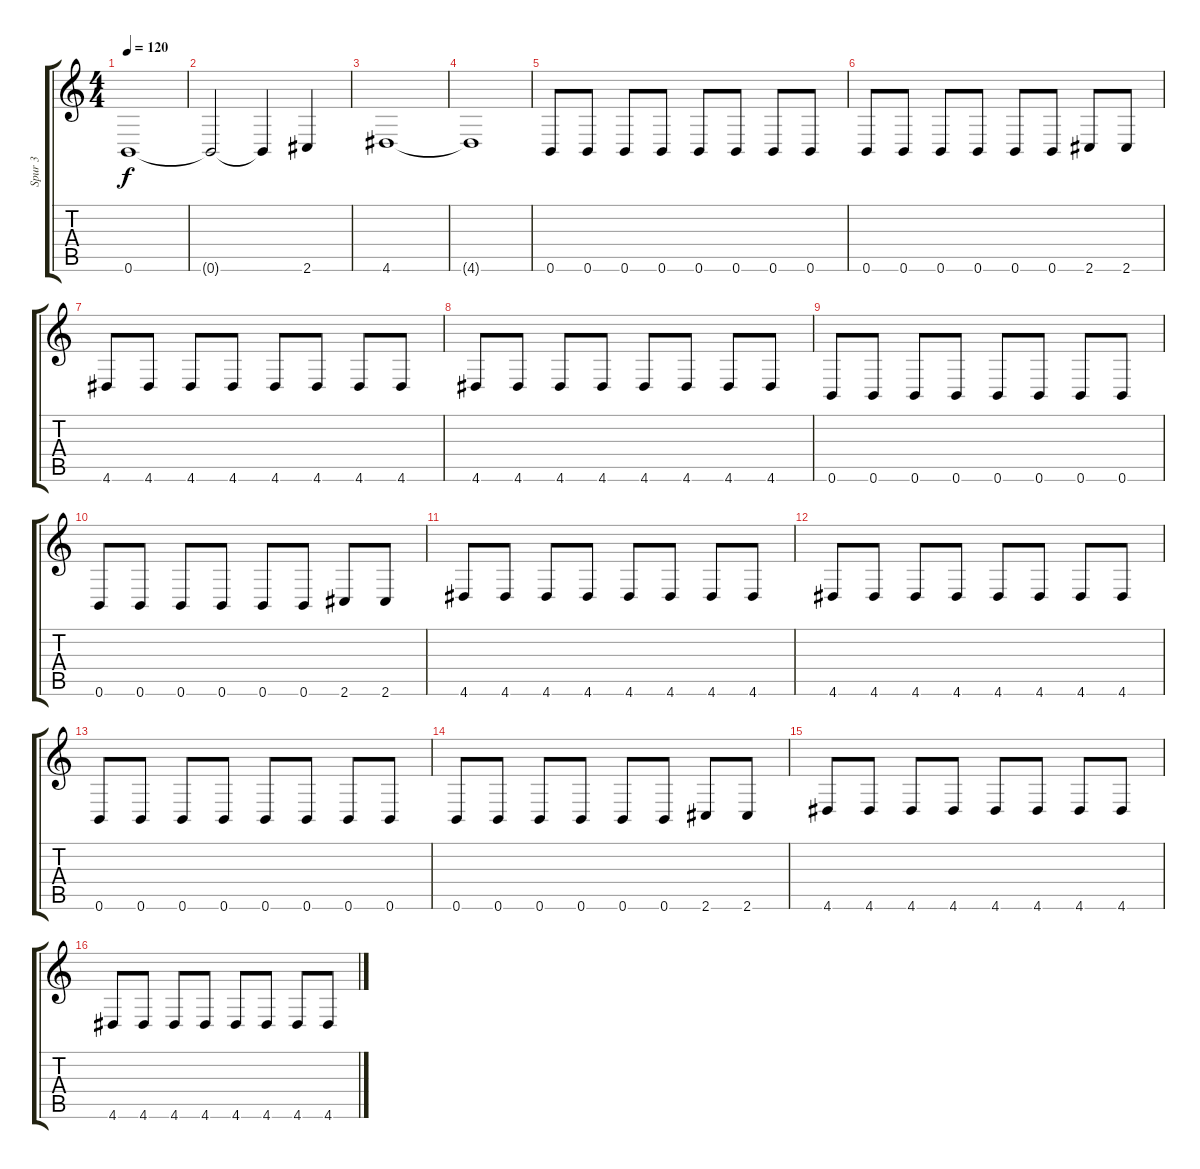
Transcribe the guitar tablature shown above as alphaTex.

\track ("Spur 3" "Spur 3") {instrument electricbassfinger}
\staff {score tabs}
\tuning (B3 Gb3 D3 A2 E2 B1) {hide}
\ts (4 4)
\tempo 120
\clef g2
\ks c
0.6.1{dy f} |
0.6{t}.2 0.6{t}.4 2.6.4 |
4.6.1 |
4.6{t}.1 |
0.6.8 0.6.8 0.6.8 0.6.8 0.6.8 0.6.8 0.6.8 0.6.8 |
0.6.8 0.6.8 0.6.8 0.6.8 0.6.8 0.6.8 2.6.8 2.6.8 |
4.6.8 4.6.8 4.6.8 4.6.8 4.6.8 4.6.8 4.6.8 4.6.8 |
4.6.8 4.6.8 4.6.8 4.6.8 4.6.8 4.6.8 4.6.8 4.6.8 |
0.6.8 0.6.8 0.6.8 0.6.8 0.6.8 0.6.8 0.6.8 0.6.8 |
0.6.8 0.6.8 0.6.8 0.6.8 0.6.8 0.6.8 2.6.8 2.6.8 |
4.6.8 4.6.8 4.6.8 4.6.8 4.6.8 4.6.8 4.6.8 4.6.8 |
4.6.8 4.6.8 4.6.8 4.6.8 4.6.8 4.6.8 4.6.8 4.6.8 |
0.6.8 0.6.8 0.6.8 0.6.8 0.6.8 0.6.8 0.6.8 0.6.8 |
0.6.8 0.6.8 0.6.8 0.6.8 0.6.8 0.6.8 2.6.8 2.6.8 |
4.6.8 4.6.8 4.6.8 4.6.8 4.6.8 4.6.8 4.6.8 4.6.8 |
4.6.8 4.6.8 4.6.8 4.6.8 4.6.8 4.6.8 4.6.8 4.6.8
